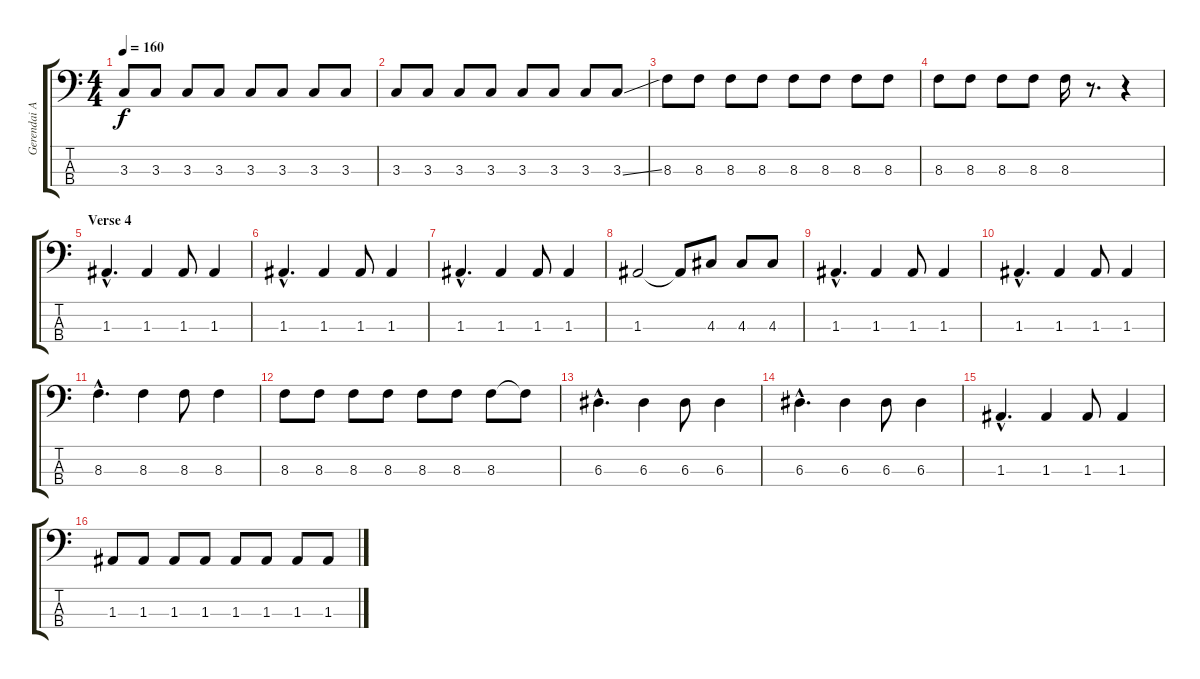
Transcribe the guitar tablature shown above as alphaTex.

\track ("Gerendai Attila" "Gerendai A") {instrument electricbasspick}
\staff {score tabs}
\tuning (G2 D2 A1 E1) {hide}
\ts (4 4)
\tempo 160
\clef f4
\ks c
3.3.8{dy f} 3.3.8 3.3.8 3.3.8 3.3.8 3.3.8 3.3.8 3.3.8 |
3.3.8 3.3.8 3.3.8 3.3.8 3.3.8 3.3.8 3.3.8 3.3{ss}.8 |
8.3.8 8.3.8 8.3.8 8.3.8 8.3.8 8.3.8 8.3.8 8.3.8 |
8.3.8 8.3.8 8.3.8 8.3.8 8.3.16 r.8{d} r.4 |
\section ("" "Verse 4")
1.3{hac}.4{d} 1.3.4 1.3.8 1.3.4 |
1.3{hac}.4{d} 1.3.4 1.3.8 1.3.4 |
1.3{hac}.4{d} 1.3.4 1.3.8 1.3.4 |
1.3.2 1.3{t}.8 4.3.8 4.3.8 4.3.8 |
1.3{hac}.4{d} 1.3.4 1.3.8 1.3.4 |
1.3{hac}.4{d} 1.3.4 1.3.8 1.3.4 |
8.3{hac}.4{d} 8.3.4 8.3.8 8.3.4 |
8.3.8 8.3.8 8.3.8 8.3.8 8.3.8 8.3.8 8.3.8 8.3{t}.8 |
6.3{hac}.4{d} 6.3.4 6.3.8 6.3.4 |
6.3{hac}.4{d} 6.3.4 6.3.8 6.3.4 |
1.3{hac}.4{d} 1.3.4 1.3.8 1.3.4 |
1.3.8 1.3.8 1.3.8 1.3.8 1.3.8 1.3.8 1.3.8 1.3.8
